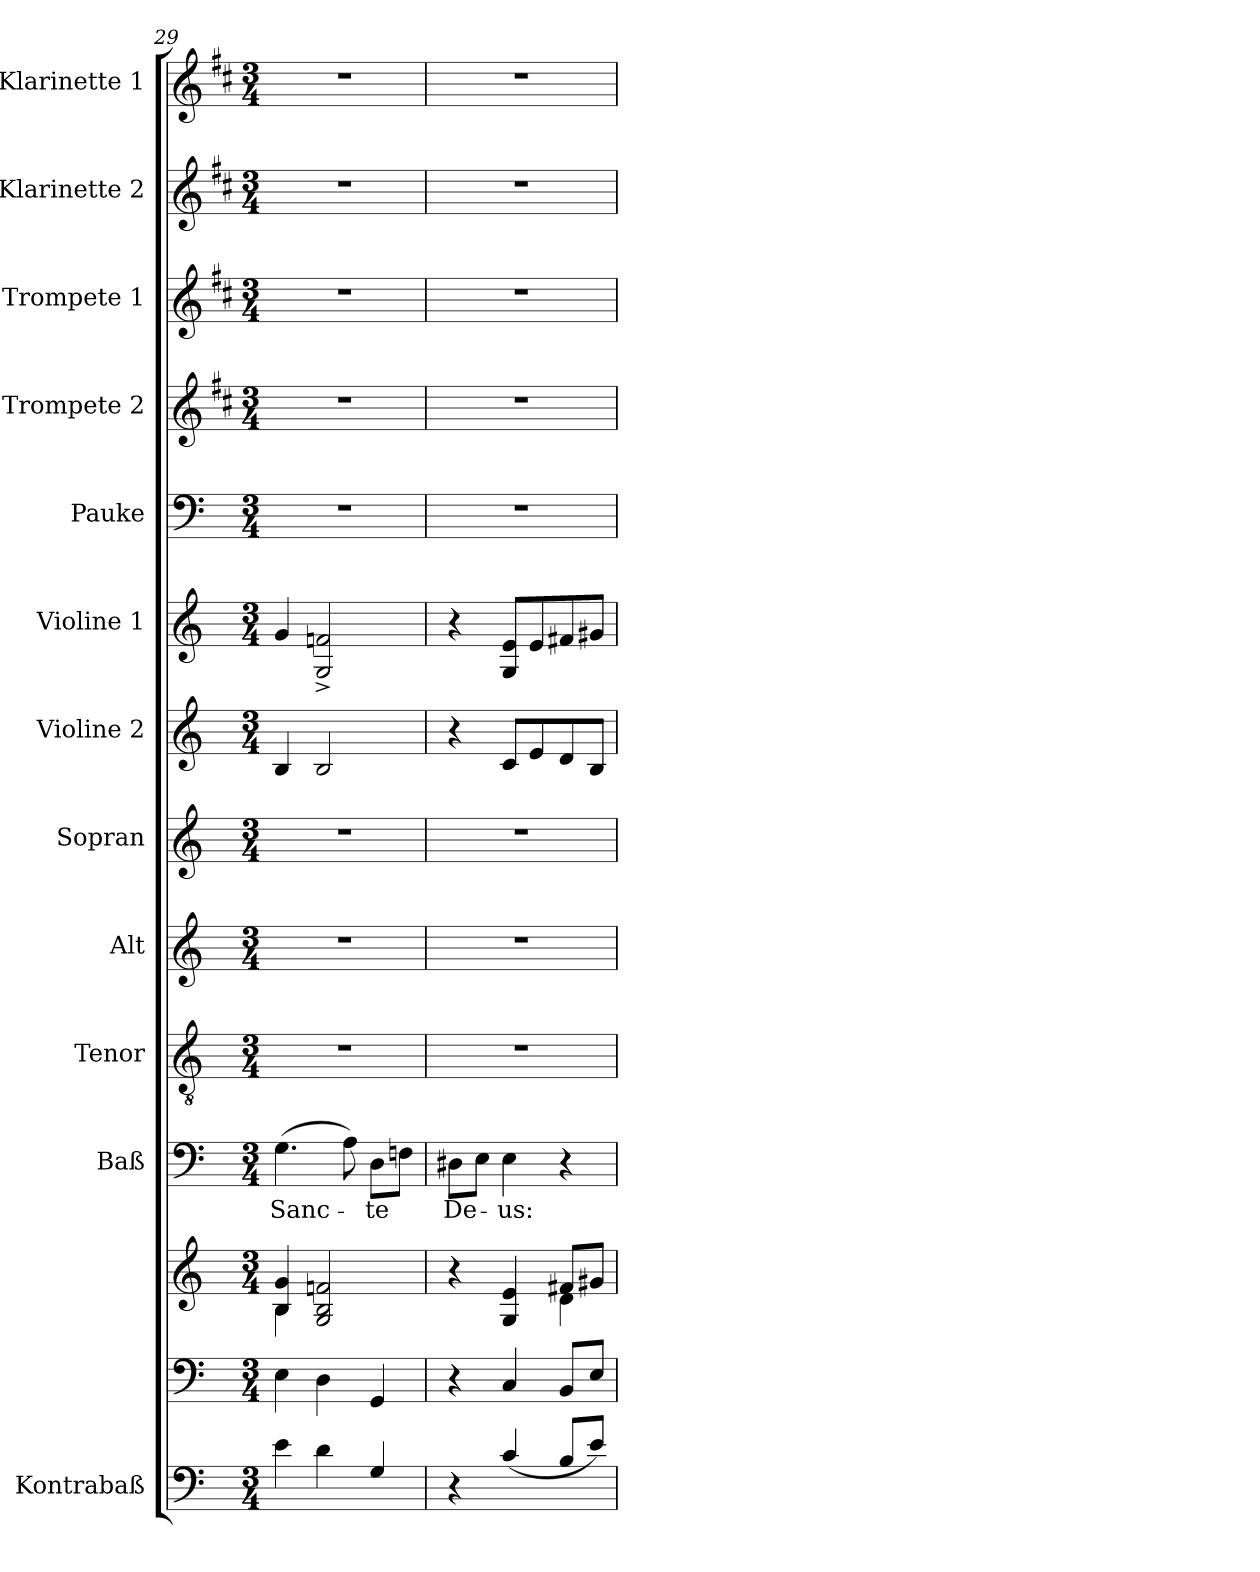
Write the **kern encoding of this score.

**kern	**kern	**kern	**kern	**text	**kern	**kern	**kern	**kern	**kern	**kern	**kern	**kern	**kern	**kern
*part13	*part12	*part12	*part11	*part11	*part10	*part9	*part8	*part7	*part6	*part5	*part4	*part3	*part2	*part1
*staff14	*staff13	*staff12	*staff11	*staff11	*staff10	*staff9	*staff8	*staff7	*staff6	*staff5	*staff4	*staff3	*staff2	*staff1
*I"Kontrabaß	*	*	*I"Baß	*	*I"Tenor	*I"Alt	*I"Sopran	*I"Violine 2	*I"Violine 1	*I"Pauke	*I"Trompete 2	*I"Trompete 1	*I"Klarinette 2	*I"Klarinette 1
*	*	*	*	*	*	*	*	*I'Vln	*I'Vln	*	*I'Tpt	*I'Tpt	*	*
!!LO:PB:g=z
*clefF4	*clefF4	*clefG2	*clefF4	*	*clefGv2	*clefG2	*clefG2	*clefG2	*clefG2	*clefF4	*clefG2	*clefG2	*clefG2	*clefG2
*ITrd7c12	*	*	*	*	*	*	*	*	*	*	*ITrd1c2	*ITrd1c2	*ITrd1c2	*ITrd1c2
*k[]	*k[]	*k[]	*k[]	*	*k[]	*k[]	*k[]	*k[]	*k[]	*k[]	*k[]	*k[]	*k[]	*k[]
*C:	*C:	*C:	*C:	*	*C:	*C:	*C:	*C:	*C:	*C:	*C:	*C:	*C:	*C:
*M3/4	*M3/4	*M3/4	*M3/4	*	*M3/4	*M3/4	*M3/4	*M3/4	*M3/4	*M3/4	*M3/4	*M3/4	*M3/4	*M3/4
=29	=29	=29	=29	=29	=29	=29	=29	=29	=29	=29	=29	=29	=29	=29
*	*	*^	*	*	*	*	*	*	*	*	*	*	*	*
!	!	!	!	!	!LO:LY:b	!	!	!	!	!	!	!	!	!	!
4E\	4E\	4B/ 4g/	4B\	(>4.G\	Sanc-	2.r	2.r	2.r	4B/	4g/	2.r	2.r	2.r	2.r	2.r
4D\	4D\	2G/ 2B/ 2fn/	2ryy	.	.	.	.	.	2B/	2G/^< 2fn/^<	.	.	.	.	.
.	.	.	.	8A\)	.	.	.	.	.	.	.	.	.	.	.
!	!	!	!	!	!LO:LY:b	!	!	!	!	!	!	!	!	!	!
4GG/	4GG/	.	.	8D\L	-te	.	.	.	.	.	.	.	.	.	.
.	.	.	.	8Fn\J	.	.	.	.	.	.	.	.	.	.	.
=30	=30	=30	=30	=30	=30	=30	=30	=30	=30	=30	=30	=30	=30	=30	=30
!	!	!	!	!	!LO:LY:b	!	!	!	!	!	!	!	!	!	!
4r	4r	4r	2ryy	8D#X\L	De-	2.r	2.r	2.r	4r	4r	2.r	2.r	2.r	2.r	2.r
.	.	.	.	8E\J	.	.	.	.	.	.	.	.	.	.	.
!	!	!	!	!	!LO:LY:b	!	!	!	!	!	!	!	!	!	!
(<4C/	4C/	4G/ 4e/	.	4E\	-us:	.	.	.	8c/L	8G/ 8e/L	.	.	.	.	.
.	.	.	.	.	.	.	.	.	8e/	8e/	.	.	.	.	.
8BB/L	8BB/L	8f#X/L	4d\	4r	.	.	.	.	8d/	8f#X/	.	.	.	.	.
8E/J)	8E/J	8g#X/J	.	.	.	.	.	.	8B/J	8g#X/J	.	.	.	.	.
*	*	*v	*v	*	*	*	*	*	*	*	*	*	*	*	*
=	=	=	=	=	=	=	=	=	=	=	=	=	=	=
*-	*-	*-	*-	*-	*-	*-	*-	*-	*-	*-	*-	*-	*-	*-
